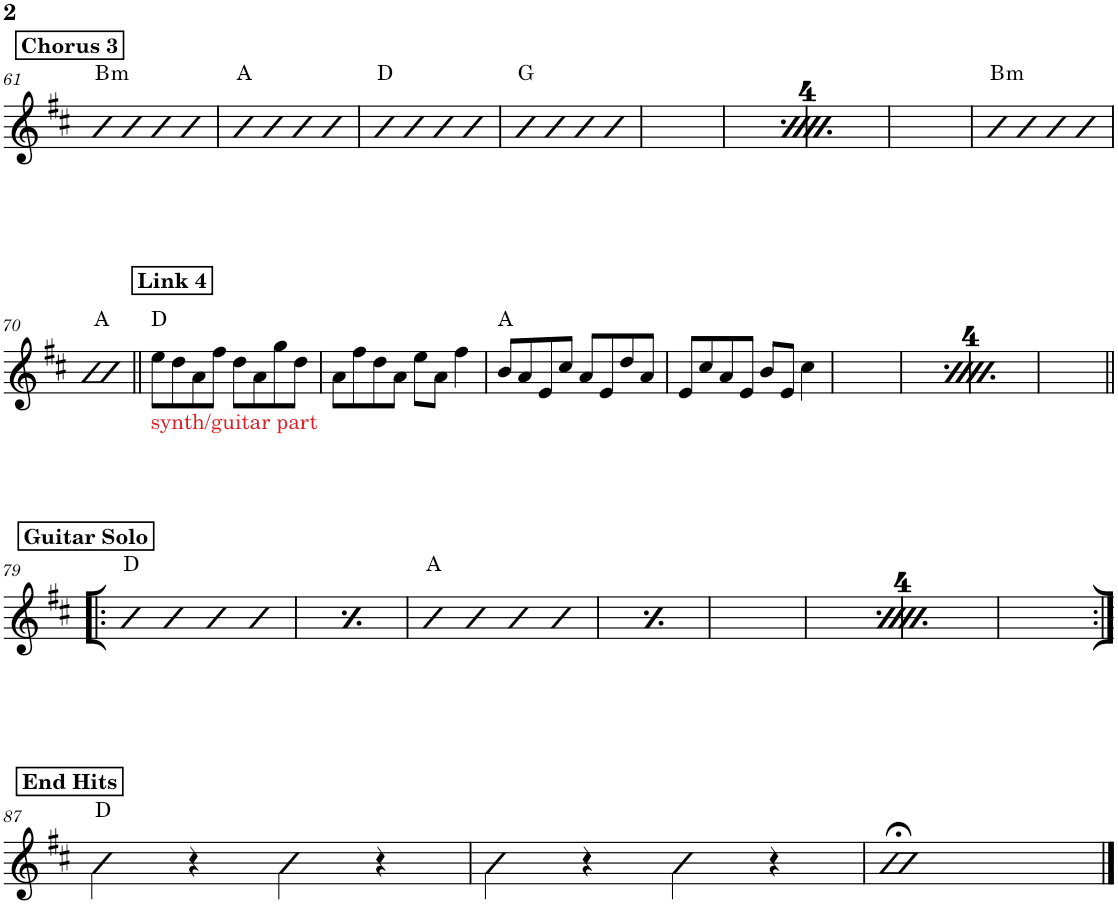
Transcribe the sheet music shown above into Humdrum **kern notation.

**kern	**harte
*part1	*part1
*staff1	*
*I"Piano	*
*I'Pno.	*
!!LO:PB:g=z
*clefG2	*
*k[f#c#]	*
*M4/4	*
!!LO:REH:place=s1:a:B:cj:t=Chorus 3
=61	=61
!	!LO:H:kt=m
4b	B:min
4b	.
4b	.
4b	.
=62	=62
4b	A:maj
4b	.
4b	.
4b	.
=63	=63
4b	D:maj
4b	.
4b	.
4b	.
=64	=64
4b	G:maj
4b	.
4b	.
4b	.
!!LO:REH:place=s1:a:B:cj:t=Chorus 3
=65	=65
!	!LO:H:kt=m
4b	B:min
4b	.
4b	.
4b	.
=66	=66
4b	A:maj
4b	.
4b	.
4b	.
=67	=67
4b	D:maj
4b	.
4b	.
4b	.
=68	=68
4b	G:maj
4b	.
4b	.
4b	.
=69	=69
!	!LO:H:kt=m
4b	B:min
4b	.
4b	.
4b	.
!!LO:LB:g=z
=70	=70
1b	A:maj
!!LO:REH:place=s1:a:B:cj:t=Link 4
=71||	=71||
!LO:TX:b:color=#E01B24:t=synth/guitar part	!
8ee\L	D:maj
8dd\	.
8a\	.
8ff#\J	.
8dd\L	.
8a\	.
8gg\	.
8dd\J	.
=72	=72
8a\L	.
8ff#\	.
8dd\	.
8a\J	.
8ee\L	.
8a\J	.
4ff#\	.
=73	=73
8b/L	A:maj
8a/	.
8e/	.
8cc#/J	.
8a/L	.
8e/	.
8dd/	.
8a/J	.
=74	=74
8e/L	.
8cc#/	.
8a/	.
8e/J	.
8b/L	.
8e/J	.
4cc#\	.
!!LO:REH:place=s1:a:B:cj:t=Link 4
=75	=75
!LO:TX:b:color=#E01B24:t=synth/guitar part	!
8ee\L	D:maj
8dd\	.
8a\	.
8ff#\J	.
8dd\L	.
8a\	.
8gg\	.
8dd\J	.
=76	=76
8a\L	.
8ff#\	.
8dd\	.
8a\J	.
8ee\L	.
8a\J	.
4ff#\	.
=77	=77
8b/L	A:maj
8a/	.
8e/	.
8cc#/J	.
8a/L	.
8e/	.
8dd/	.
8a/J	.
=78	=78
8e/L	.
8cc#/	.
8a/	.
8e/J	.
8b/L	.
8e/J	.
4cc#\	.
!!LO:LB:g=z
!!LO:REH:place=s1:a:B:cj:t=Guitar Solo
=79!|:	=79!|:
4b	D:maj
4b	.
4b	.
4b	.
!!LO:REH:place=s1:a:B:cj:t=Guitar Solo
=80	=80
4b	D:maj
4b	.
4b	.
4b	.
=81	=81
4b	A:maj
4b	.
4b	.
4b	.
=82	=82
4b	A:maj
4b	.
4b	.
4b	.
!!LO:REH:place=s1:a:B:cj:t=Guitar Solo
=83	=83
4b	D:maj
4b	.
4b	.
4b	.
!!LO:REH:place=s1:a:B:cj:t=Guitar Solo
=84	=84
4b	D:maj
4b	.
4b	.
4b	.
=85	=85
4b	A:maj
4b	.
4b	.
4b	.
=86	=86
4b	A:maj
4b	.
4b	.
4b	.
!!LO:LB:g=z
!!LO:REH:place=s1:a:B:cj:t=End Hits
=87:|!	=87:|!
4b\	D:maj
4r	.
4b\	.
4r	.
=88	=88
4b\	.
4r	.
4b\	.
4r	.
=89	=89
1b;<	.
==	==
*-	*-
